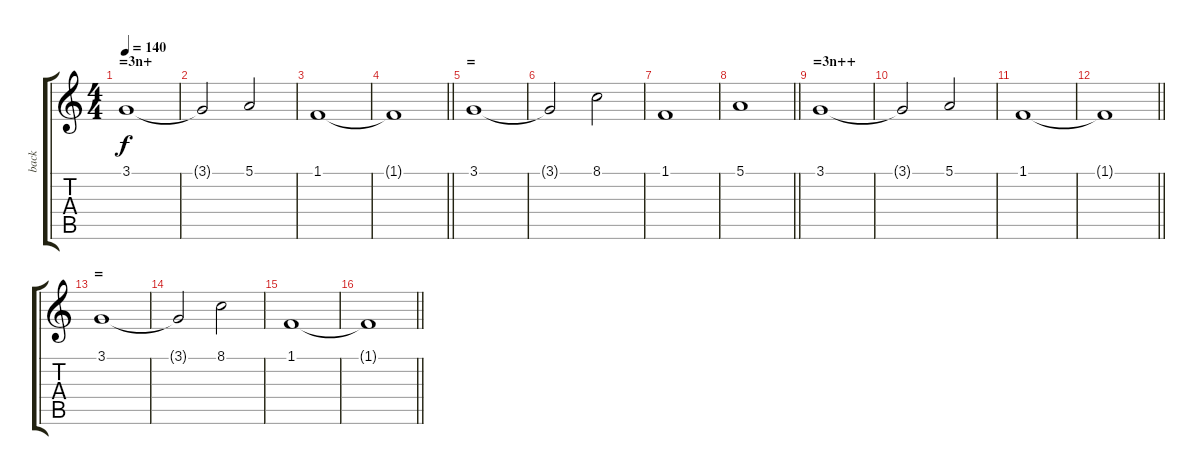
\track ("back" "back") {instrument pad5bowed}
\staff {score tabs}
\tuning (E4 B3 G3 D3 A2 E2) {hide}
\ts (4 4)
\section ("" "=3n+")
\tempo 140
\clef g2
\ks c
3.1.1{dy f} |
3.1{t}.2 5.1.2 |
1.1.1 |
\barLineRight lightlight
1.1{t}.1 |
\section ("" "=")
3.1.1 |
3.1{t}.2 8.1.2 |
1.1.1 |
\barLineRight lightlight
5.1.1 |
\section ("" "=3n++")
3.1.1 |
3.1{t}.2 5.1.2 |
1.1.1 |
\barLineRight lightlight
1.1{t}.1 |
\section ("" "=")
3.1.1 |
3.1{t}.2 8.1.2 |
1.1.1 |
\barLineRight lightlight
1.1{t}.1
